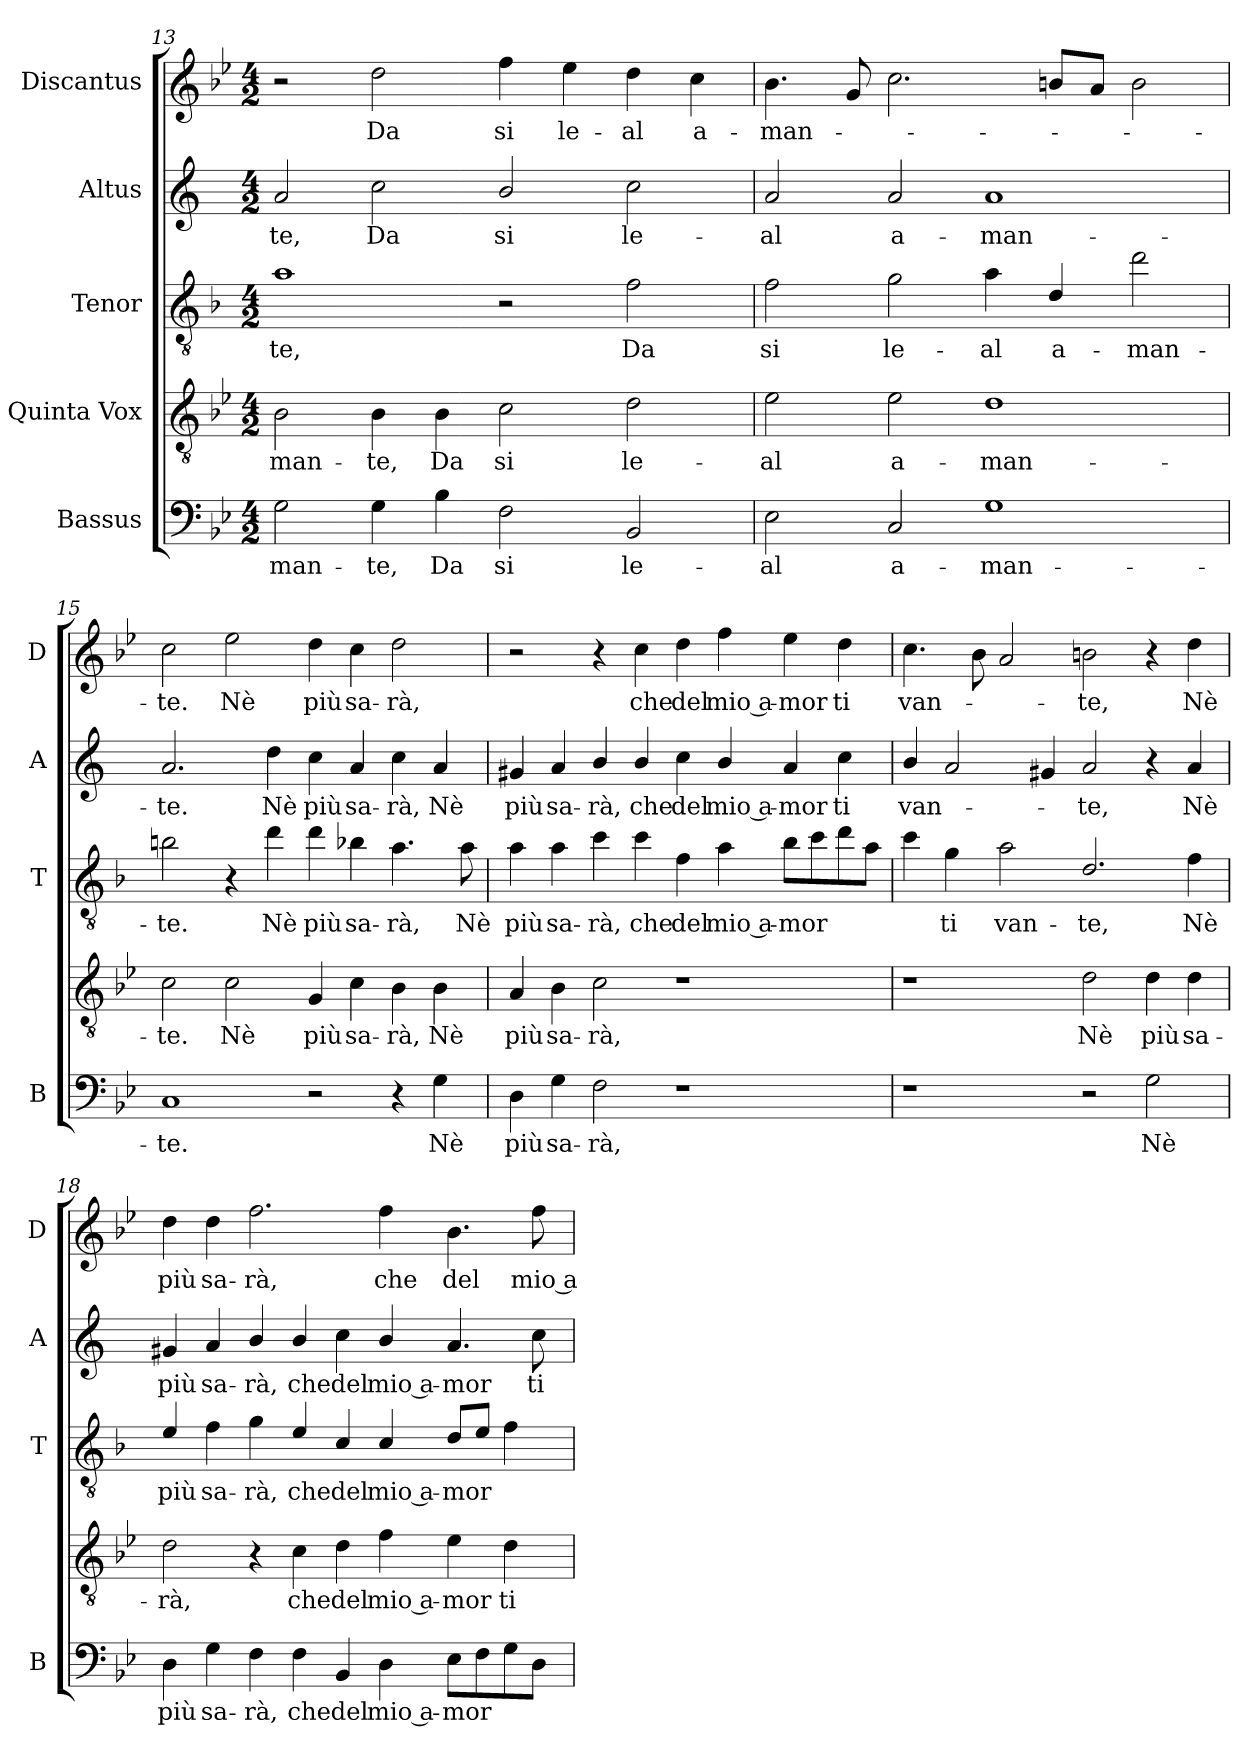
**kern	**text	**kern	**text	**kern	**text	**kern	**text	**kern	**text
*part5	*part5	*part4	*part4	*part3	*part3	*part2	*part2	*part1	*part1
*staff5	*staff5	*staff4	*staff4	*staff3	*staff3	*staff2	*staff2	*staff1	*staff1
*I"Bassus	*	*I"Quinta Vox	*	*I"Tenor	*	*I"Altus	*	*I"Discantus	*
*I'B	*	*	*	*I'T	*	*I'A	*	*I'D	*
*clefF4	*	*clefGv2	*	*clefGv2	*	*clefG2	*	*clefG2	*
*	*	*	*	*ITrd4c7	*	*ITrd1c2	*	*	*
*k[b-e-]	*	*k[b-e-]	*	*k[b-e-]	*	*k[b-e-]	*	*k[b-e-]	*
*B-:	*	*B-:	*	*B-:	*	*B-:	*	*B-:	*
*M4/2	*	*M4/2	*	*M4/2	*	*M4/2	*	*M4/2	*
=13	=13	=13	=13	=13	=13	=13	=13	=13	=13
!	!LO:LY:b	!	!LO:LY:b	!	!LO:LY:b	!	!LO:LY:b	!	!
2G\	-man-	2B-\	-man-	1d	-te,	2g/	-te,	2r	.
!	!LO:LY:b	!	!LO:LY:b	!	!	!	!LO:LY:b	!	!LO:LY:b
4G\	-te,	4B-\	-te,	.	.	2b-\	Da	2dd\	Da
!	!LO:LY:b	!	!LO:LY:b	!	!	!	!	!	!
4B-\	Da	4B-\	Da	.	.	.	.	.	.
!	!LO:LY:b	!	!LO:LY:b	!	!	!	!LO:LY:b	!	!LO:LY:b
2F\	si	2c\	si	2r	.	2a/	si	4ff\	si
!	!	!	!	!	!	!	!	!	!LO:LY:b
.	.	.	.	.	.	.	.	4ee-\	le-
!	!LO:LY:b	!	!LO:LY:b	!	!LO:LY:b	!	!LO:LY:b	!	!LO:LY:b
2BB-/	le-	2d\	le-	2B-\	Da	2b-\	le-	4dd\	-al
!	!	!	!	!	!	!	!	!	!LO:LY:b
.	.	.	.	.	.	.	.	4cc\	a-
!!LO:PB:g=z
=14	=14	=14	=14	=14	=14	=14	=14	=14	=14
!	!LO:LY:b	!	!LO:LY:b	!	!LO:LY:b	!	!LO:LY:b	!	!LO:LY:b
2E-\	-al	2e-\	-al	2B-\	si	2g/	-al	4.b-\	-man-
.	.	.	.	.	.	.	.	8g/	.
!	!LO:LY:b	!	!LO:LY:b	!	!LO:LY:b	!	!LO:LY:b	!	!
2C/	a-	2e-\	a-	2c\	le-	2g/	a-	2.cc\	.
!	!LO:LY:b	!	!LO:LY:b	!	!LO:LY:b	!	!LO:LY:b	!	!
1G	-man-	1d	-man-	4d\	-al	1g	-man-	.	.
!	!	!	!	!	!LO:LY:b	!	!	!	!
.	.	.	.	4G/	a-	.	.	8bn/L	.
.	.	.	.	.	.	.	.	8a/J	.
!	!	!	!	!	!LO:LY:b	!	!	!	!
.	.	.	.	2g\	-man-	.	.	2b\	.
=15	=15	=15	=15	=15	=15	=15	=15	=15	=15
!	!LO:LY:b	!	!LO:LY:b	!	!LO:LY:b	!	!LO:LY:b	!	!LO:LY:b
1C	-te.	2c\	-te.	2en\	-te.	2.g/	-te.	2cc\	-te.
!	!	!	!LO:LY:b	!	!	!	!	!	!LO:LY:b
.	.	2c\	Nè	4r	.	.	.	2ee-\	Nè
!	!	!	!	!	!LO:LY:b	!	!LO:LY:b	!	!
.	.	.	.	4g\	Nè	4cc\	Nè	.	.
!	!	!	!LO:LY:b	!	!LO:LY:b	!	!LO:LY:b	!	!LO:LY:b
2r	.	4G/	più	4g\	più	4b-\	più	4dd\	più
!	!	!	!LO:LY:b	!	!LO:LY:b	!	!LO:LY:b	!	!LO:LY:b
.	.	4c\	sa-	4e-X\	sa-	4g/	sa-	4cc\	sa-
!	!	!	!LO:LY:b	!	!LO:LY:b	!	!LO:LY:b	!	!LO:LY:b
4r	.	4B-\	-rà,	4.d\	-rà,	4b-\	-rà,	2dd\	-rà,
!	!LO:LY:b	!	!LO:LY:b	!	!	!	!LO:LY:b	!	!
4G\	Nè	4B-\	Nè	.	.	4g/	Nè	.	.
!	!	!	!	!	!LO:LY:b	!	!	!	!
.	.	.	.	8d\	Nè	.	.	.	.
=16	=16	=16	=16	=16	=16	=16	=16	=16	=16
!	!LO:LY:b	!	!LO:LY:b	!	!LO:LY:b	!	!LO:LY:b	!	!
4D\	più	4A/	più	4d\	più	4f#X/	più	2r	.
!	!LO:LY:b	!	!LO:LY:b	!	!LO:LY:b	!	!LO:LY:b	!	!
4G\	sa-	4B-\	sa-	4d\	sa-	4g/	sa-	.	.
!	!LO:LY:b	!	!LO:LY:b	!	!LO:LY:b	!	!LO:LY:b	!	!
2F\	-rà,	2c\	-rà,	4f\	-rà,	4a/	-rà,	4r	.
!	!	!	!	!	!LO:LY:b	!	!LO:LY:b	!	!LO:LY:b
.	.	.	.	4f\	che	4a/	che	4cc\	che
!	!	!	!	!	!LO:LY:b	!	!LO:LY:b	!	!LO:LY:b
1r	.	1r	.	4B-\	del	4b-\	del	4dd\	del
!	!	!	!	!	!LO:LY:b	!	!LO:LY:b	!	!LO:LY:b
.	.	.	.	4d\	mio a-	4a/	mio a-	4ff\	mio a-
!	!	!	!	!	!LO:LY:b	!	!LO:LY:b	!	!LO:LY:b
.	.	.	.	8e-\L	-mor	4g/	-mor	4ee-\	-mor
.	.	.	.	8f\	.	.	.	.	.
!	!	!	!	!	!	!	!LO:LY:b	!	!LO:LY:b
.	.	.	.	8g\	.	4b-\	ti	4dd\	ti
.	.	.	.	8d\J	.	.	.	.	.
=17	=17	=17	=17	=17	=17	=17	=17	=17	=17
!	!	!	!	!	!	!	!LO:LY:b	!	!LO:LY:b
1r	.	1r	.	4f\	.	4a/	van-	4.cc\	van-
!	!	!	!	!	!LO:LY:b	!	!	!	!
.	.	.	.	4c\	ti	2g/	.	.	.
.	.	.	.	.	.	.	.	8b-\	.
!	!	!	!	!	!LO:LY:b	!	!	!	!
.	.	.	.	2d\	van-	.	.	2a/	.
.	.	.	.	.	.	4f#X/	.	.	.
!	!	!	!LO:LY:b	!	!LO:LY:b	!	!LO:LY:b	!	!LO:LY:b
2r	.	2d\	Nè	2.G/	-te,	2g/	-te,	2bn\	-te,
!	!LO:LY:b	!	!LO:LY:b	!	!	!	!	!	!
2G\	Nè	4d\	più	.	.	4r	.	4r	.
!	!	!	!LO:LY:b	!	!LO:LY:b	!	!LO:LY:b	!	!LO:LY:b
.	.	4d\	sa-	4B-\	Nè	4g/	Nè	4dd\	Nè
!!LO:LB:g=z
=18	=18	=18	=18	=18	=18	=18	=18	=18	=18
!	!LO:LY:b	!	!LO:LY:b	!	!LO:LY:b	!	!LO:LY:b	!	!LO:LY:b
4D\	più	2d\	-rà,	4A/	più	4f#X/	più	4dd\	più
!	!LO:LY:b	!	!	!	!LO:LY:b	!	!LO:LY:b	!	!LO:LY:b
4G\	sa-	.	.	4B-\	sa-	4g/	sa-	4dd\	sa-
!	!LO:LY:b	!	!	!	!LO:LY:b	!	!LO:LY:b	!	!LO:LY:b
4F\	-rà,	4r	.	4c\	-rà,	4a/	-rà,	2.ff\	-rà,
!	!LO:LY:b	!	!LO:LY:b	!	!LO:LY:b	!	!LO:LY:b	!	!
4F\	che	4c\	che	4A/	che	4a/	che	.	.
!	!LO:LY:b	!	!LO:LY:b	!	!LO:LY:b	!	!LO:LY:b	!	!
4BB-/	del	4d\	del	4F/	del	4b-\	del	.	.
!	!LO:LY:b	!	!LO:LY:b	!	!LO:LY:b	!	!LO:LY:b	!	!LO:LY:b
4D\	mio a-	4f\	mio a-	4F/	mio a-	4a/	mio a-	4ff\	che
!	!LO:LY:b	!	!LO:LY:b	!	!LO:LY:b	!	!LO:LY:b	!	!LO:LY:b
8E-\L	-mor	4e-\	-mor	8G/L	-mor	4.g/	-mor	4.b-\	del
8F\	.	.	.	8A/J	.	.	.	.	.
!	!	!	!LO:LY:b	!	!	!	!	!	!
8G\	.	4d\	ti	4B-\	.	.	.	.	.
!	!	!	!	!	!	!	!LO:LY:b	!	!LO:LY:b
8D\J	.	.	.	.	.	8b-\	ti	8ff\	mio a-
=	=	=	=	=	=	=	=	=	=
*-	*-	*-	*-	*-	*-	*-	*-	*-	*-
